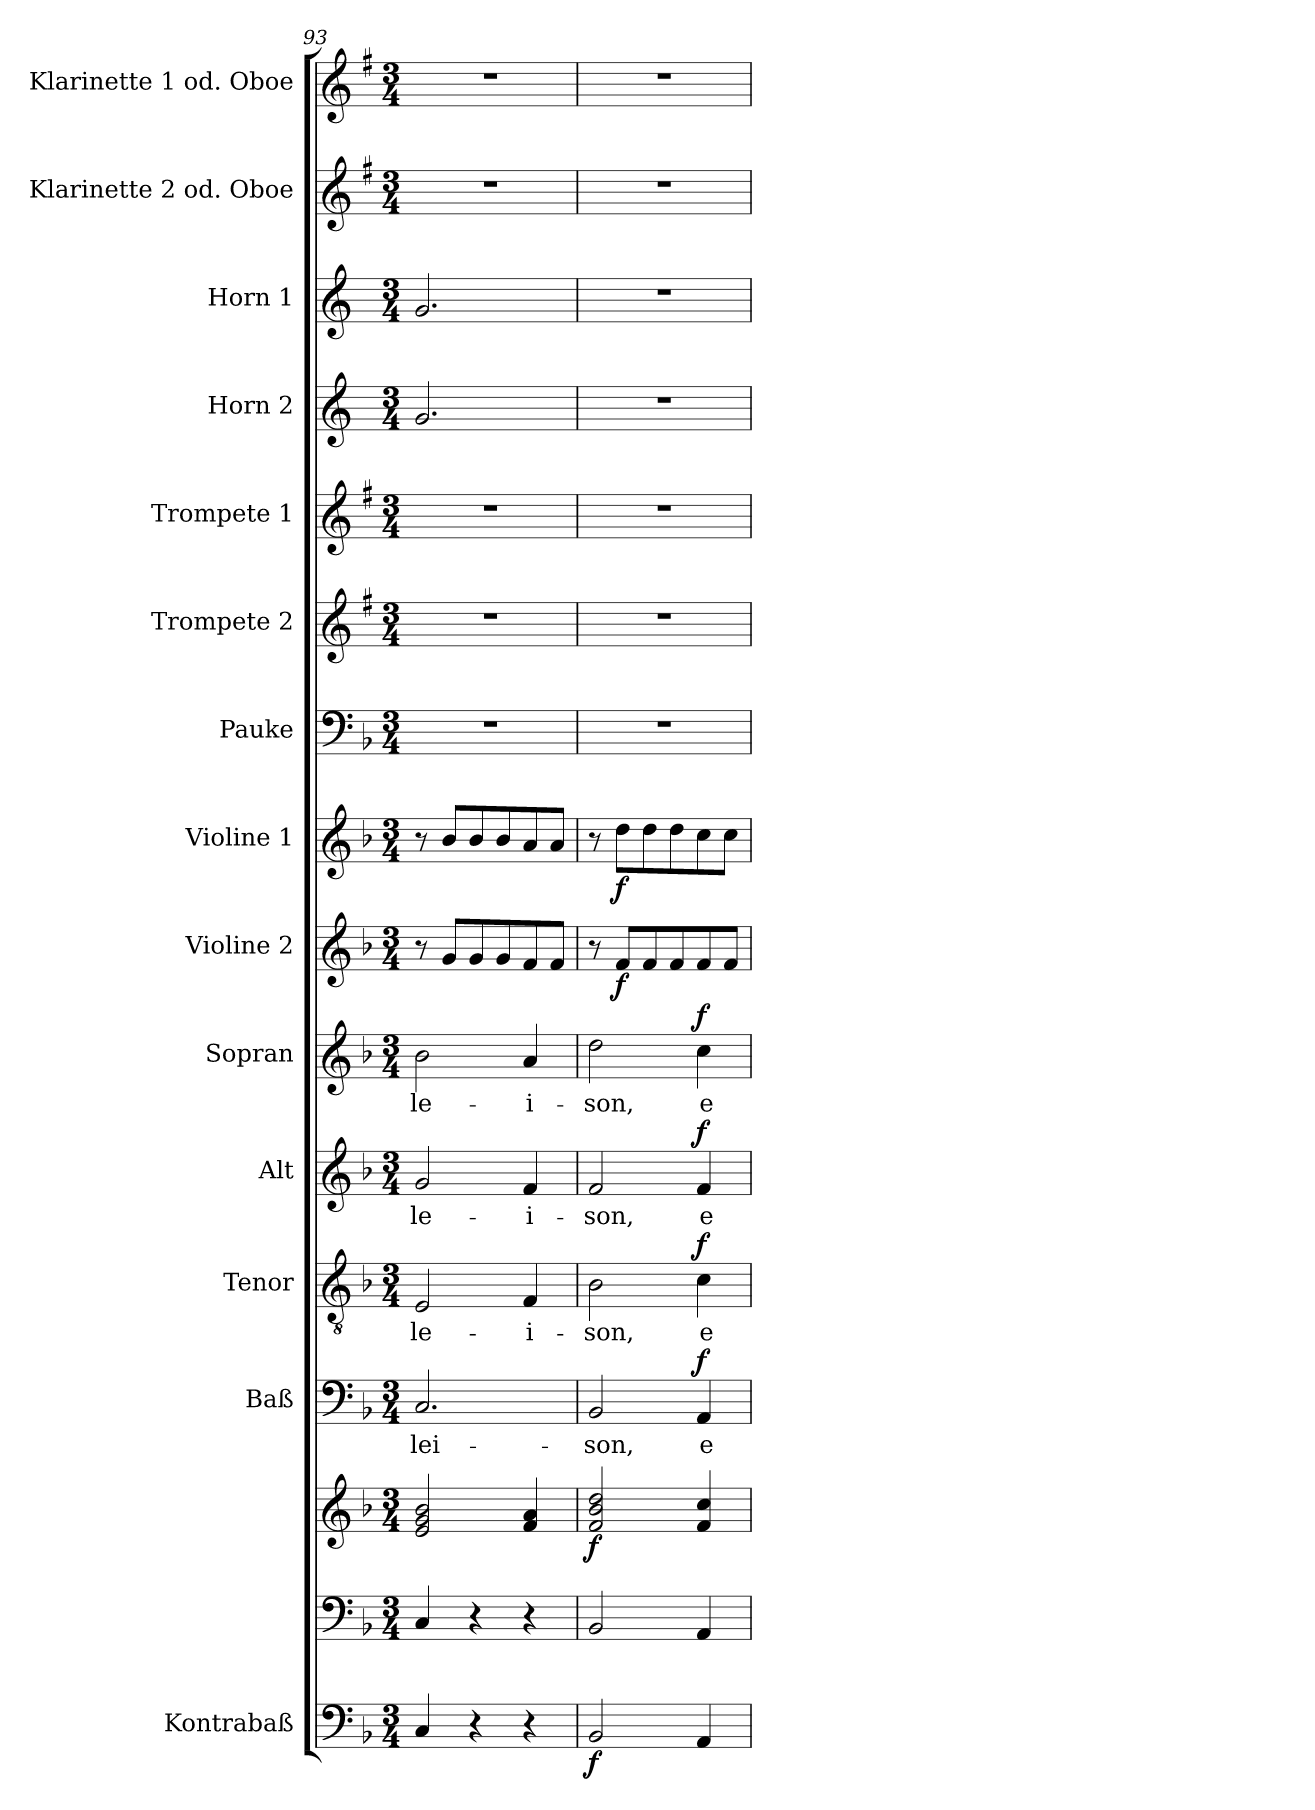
**kern	**dynam	**kern	**kern	**dynam	**kern	**text	**dynam	**kern	**text	**dynam	**kern	**text	**dynam	**kern	**text	**dynam	**kern	**dynam	**kern	**dynam	**kern	**kern	**kern	**kern	**kern	**kern	**kern
*part15	*part15	*part14	*part14	*part14	*part13	*part13	*part13	*part12	*part12	*part12	*part11	*part11	*part11	*part10	*part10	*part10	*part9	*part9	*part8	*part8	*part7	*part6	*part5	*part4	*part3	*part2	*part1
*staff16	*staff16	*staff15	*staff14	*staff14/15	*staff13	*staff13	*staff13	*staff12	*staff12	*staff12	*staff11	*staff11	*staff11	*staff10	*staff10	*staff10	*staff9	*staff9	*staff8	*staff8	*staff7	*staff6	*staff5	*staff4	*staff3	*staff2	*staff1
*I"Kontrabaß	*	*	*	*	*I"Baß	*	*	*I"Tenor	*	*	*I"Alt	*	*	*I"Sopran	*	*	*I"Violine 2	*	*I"Violine 1	*	*I"Pauke	*I"Trompete 2	*I"Trompete 1	*I"Horn 2	*I"Horn 1	*I"Klarinette 2 od. Oboe	*I"Klarinette 1 od. Oboe
*	*	*	*	*	*	*	*	*	*	*	*	*	*	*	*	*	*	*	*	*	*	*I'Tpt	*I'Tpt	*I'Hn	*I'Hn	*	*
*clefF4	*	*clefF4	*clefG2	*	*clefF4	*	*	*clefGv2	*	*	*clefG2	*	*	*clefG2	*	*	*clefG2	*	*clefG2	*	*clefF4	*clefG2	*clefG2	*clefG2	*clefG2	*clefG2	*clefG2
*ITrd7c12	*	*	*	*	*	*	*	*	*	*	*	*	*	*	*	*	*	*	*	*	*	*ITrd1c2	*ITrd1c2	*ITrd4c7	*ITrd4c7	*ITrd1c2	*ITrd1c2
*k[b-]	*	*k[b-]	*k[b-]	*	*k[b-]	*	*	*k[b-]	*	*	*k[b-]	*	*	*k[b-]	*	*	*k[b-]	*	*k[b-]	*	*k[b-]	*k[b-]	*k[b-]	*k[b-]	*k[b-]	*k[b-]	*k[b-]
*F:	*	*F:	*F:	*	*F:	*	*	*F:	*	*	*F:	*	*	*F:	*	*	*F:	*	*F:	*	*F:	*F:	*F:	*F:	*F:	*F:	*F:
*M3/4	*	*M3/4	*M3/4	*	*M3/4	*	*	*M3/4	*	*	*M3/4	*	*	*M3/4	*	*	*M3/4	*	*M3/4	*	*M3/4	*M3/4	*M3/4	*M3/4	*M3/4	*M3/4	*M3/4
=93	=93	=93	=93	=93	=93	=93	=93	=93	=93	=93	=93	=93	=93	=93	=93	=93	=93	=93	=93	=93	=93	=93	=93	=93	=93	=93	=93
!	!	!	!	!	!	!LO:LY:b	!	!	!LO:LY:b	!	!	!LO:LY:b	!	!	!LO:LY:b	!	!	!	!	!	!	!	!	!	!	!	!
4CC/	.	4C/	2e/ 2g/ 2b-/	.	2.C/	-lei-	.	2E/	-le-	.	2g/	-le-	.	2b-\	-le-	.	8r	.	8r	.	2.r	2.r	2.r	2.c/	2.c/	2.r	2.r
.	.	.	.	.	.	.	.	.	.	.	.	.	.	.	.	.	8g/L	.	8b-/L	.	.	.	.	.	.	.	.
4r	.	4r	.	.	.	.	.	.	.	.	.	.	.	.	.	.	8g/	.	8b-/	.	.	.	.	.	.	.	.
.	.	.	.	.	.	.	.	.	.	.	.	.	.	.	.	.	8g/	.	8b-/	.	.	.	.	.	.	.	.
!	!	!	!	!	!	!	!	!	!LO:LY:b	!	!	!LO:LY:b	!	!	!LO:LY:b	!	!	!	!	!	!	!	!	!	!	!	!
4r	.	4r	4f/ 4a/	.	.	.	.	4F/	-i-	.	4f/	-i-	.	4a/	-i-	.	8f/	.	8a/	.	.	.	.	.	.	.	.
.	.	.	.	.	.	.	.	.	.	.	.	.	.	.	.	.	8f/J	.	8a/J	.	.	.	.	.	.	.	.
=94	=94	=94	=94	=94	=94	=94	=94	=94	=94	=94	=94	=94	=94	=94	=94	=94	=94	=94	=94	=94	=94	=94	=94	=94	=94	=94	=94
!	!LO:DY:b	!	!	!LO:DY:b	!	!LO:LY:b	!	!	!LO:LY:b	!	!	!LO:LY:b	!	!	!LO:LY:b	!	!	!	!	!	!	!	!	!	!	!	!
2BBB-/	f	2BB-/	2f/ 2b-/ 2dd/	f	2BB-/	-son,	.	2B-\	-son,	.	2f/	-son,	.	2dd\	-son,	.	8r	.	8r	.	2.r	2.r	2.r	2.r	2.r	2.r	2.r
!	!	!	!	!	!	!	!	!	!	!	!	!	!	!	!	!	!	!LO:DY:b	!	!LO:DY:b	!	!	!	!	!	!	!
.	.	.	.	.	.	.	.	.	.	.	.	.	.	.	.	.	8f/L	f	8dd\L	f	.	.	.	.	.	.	.
.	.	.	.	.	.	.	.	.	.	.	.	.	.	.	.	.	8f/	.	8dd\	.	.	.	.	.	.	.	.
.	.	.	.	.	.	.	.	.	.	.	.	.	.	.	.	.	8f/	.	8dd\	.	.	.	.	.	.	.	.
!	!	!	!	!	!	!LO:LY:b	!LO:DY:a	!	!LO:LY:b	!LO:DY:a	!	!LO:LY:b	!LO:DY:a	!	!LO:LY:b	!LO:DY:a	!	!	!	!	!	!	!	!	!	!	!
4AAA/	.	4AA/	4f/ 4cc/	.	4AA/	e-	f	4c\	e-	f	4f/	e-	f	4cc\	e-	f	8f/	.	8cc\	.	.	.	.	.	.	.	.
.	.	.	.	.	.	.	.	.	.	.	.	.	.	.	.	.	8f/J	.	8cc\J	.	.	.	.	.	.	.	.
=	=	=	=	=	=	=	=	=	=	=	=	=	=	=	=	=	=	=	=	=	=	=	=	=	=	=	=
*-	*-	*-	*-	*-	*-	*-	*-	*-	*-	*-	*-	*-	*-	*-	*-	*-	*-	*-	*-	*-	*-	*-	*-	*-	*-	*-	*-
